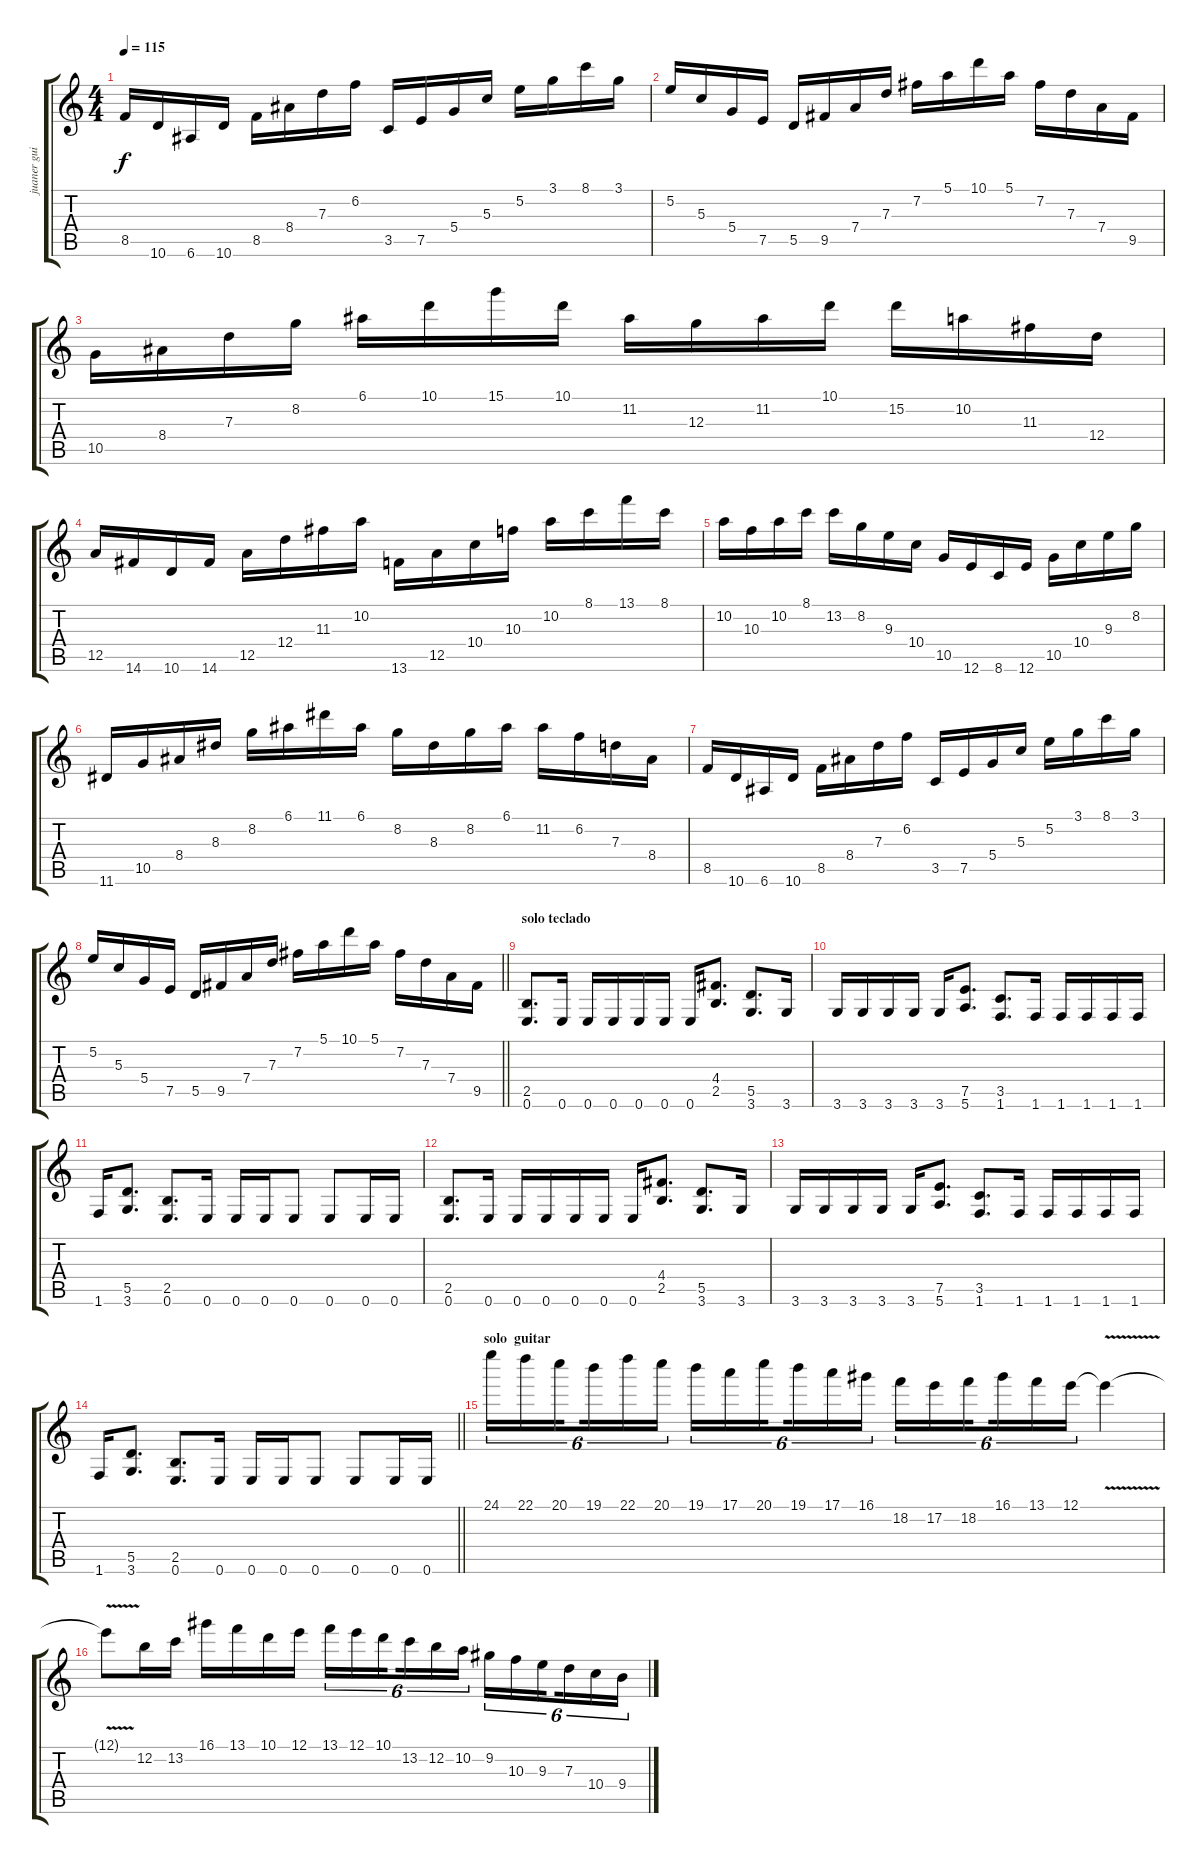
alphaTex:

\track ("juaner guitar" "juaner gui") {instrument distortionguitar}
\staff {score tabs}
\tuning (E4 B3 G3 D3 A2 E2) {hide}
\ts (4 4)
\tempo 115
\clef g2
\ks c
8.5.16{dy f} 10.6.16 6.6.16 10.6.16 8.5.16 8.4.16 7.3.16 6.2.16 3.5.16 7.5.16 5.4.16 5.3.16 5.2.16 3.1.16 8.1.16 3.1.16 |
5.2.16 5.3.16 5.4.16 7.5.16 5.5.16 9.5.16 7.4.16 7.3.16 7.2.16 5.1.16 10.1.16 5.1.16 7.2.16 7.3.16 7.4.16 9.5.16 |
10.5.16 8.4.16 7.3.16 8.2.16 6.1.16 10.1.16 15.1.16 10.1.16 11.2.16 12.3.16 11.2.16 10.1.16 15.2.16 10.2.16 11.3.16 12.4.16 |
12.5.16 14.6.16 10.6.16 14.6.16 12.5.16 12.4.16 11.3.16 10.2.16 13.6.16 12.5.16 10.4.16 10.3.16 10.2.16 8.1.16 13.1.16 8.1.16 |
10.2.16 10.3.16 10.2.16 8.1.16 13.2.16 8.2.16 9.3.16 10.4.16 10.5.16 12.6.16 8.6.16 12.6.16 10.5.16 10.4.16 9.3.16 8.2.16 |
11.6.16 10.5.16 8.4.16 8.3.16 8.2.16 6.1.16 11.1.16 6.1.16 8.2.16 8.3.16 8.2.16 6.1.16 11.2.16 6.2.16 7.3.16 8.4.16 |
8.5.16 10.6.16 6.6.16 10.6.16 8.5.16 8.4.16 7.3.16 6.2.16 3.5.16 7.5.16 5.4.16 5.3.16 5.2.16 3.1.16 8.1.16 3.1.16 |
\barLineRight lightlight
5.2.16 5.3.16 5.4.16 7.5.16 5.5.16 9.5.16 7.4.16 7.3.16 7.2.16 5.1.16 10.1.16 5.1.16 7.2.16 7.3.16 7.4.16 9.5.16 |
\section ("" "solo teclado")
(2.5 0.6).8{d} 0.6.16 0.6.16 0.6.16 0.6.16 0.6.16 0.6.16 (4.4 2.5).8{d} (5.5 3.6).8{d} 3.6.16 |
3.6.16 3.6.16 3.6.16 3.6.16 3.6.16 (7.5 5.6).8{d} (3.5 1.6).8{d} 1.6.16 1.6.16 1.6.16 1.6.16 1.6.16 |
1.6.16 (5.5 3.6).8{d} (2.5 0.6).8{d} 0.6.16 0.6.16 0.6.16 0.6.8 0.6.8 0.6.16 0.6.16 |
(2.5 0.6).8{d} 0.6.16 0.6.16 0.6.16 0.6.16 0.6.16 0.6.16 (4.4 2.5).8{d} (5.5 3.6).8{d} 3.6.16 |
3.6.16 3.6.16 3.6.16 3.6.16 3.6.16 (7.5 5.6).8{d} (3.5 1.6).8{d} 1.6.16 1.6.16 1.6.16 1.6.16 1.6.16 |
\barLineRight lightlight
1.6.16 (5.5 3.6).8{d} (2.5 0.6).8{d} 0.6.16 0.6.16 0.6.16 0.6.8 0.6.8 0.6.16 0.6.16 |
\section ("" "solo  guitar")
24.1.16{tu (6 4)} 22.1.16{tu (6 4)} 20.1.16{tu (6 4) beam splitsecondary} 19.1.16{tu (6 4)} 22.1.16{tu (6 4)} 20.1.16{tu (6 4)} 19.1.16{tu (6 4)} 17.1.16{tu (6 4)} 20.1.16{tu (6 4) beam splitsecondary} 19.1.16{tu (6 4)} 17.1.16{tu (6 4)} 16.1.16{tu (6 4)} 18.2.16{tu (6 4)} 17.2.16{tu (6 4)} 18.2.16{tu (6 4) beam splitsecondary} 16.1.16{tu (6 4)} 13.1.16{tu (6 4)} 12.1.16{tu (6 4)} 12.1{v t}.4 |
12.1{t}.8 12.2.16 13.2.16 16.1.16 13.1.16 10.1.16 12.1.16 13.1.16{tu (6 4)} 12.1.16{tu (6 4)} 10.1.16{tu (6 4) beam splitsecondary} 13.2.16{tu (6 4)} 12.2.16{tu (6 4)} 10.2.16{tu (6 4)} 9.2.16{tu (6 4)} 10.3.16{tu (6 4)} 9.3.16{tu (6 4) beam splitsecondary} 7.3.16{tu (6 4)} 10.4.16{tu (6 4)} 9.4.16{tu (6 4)}
